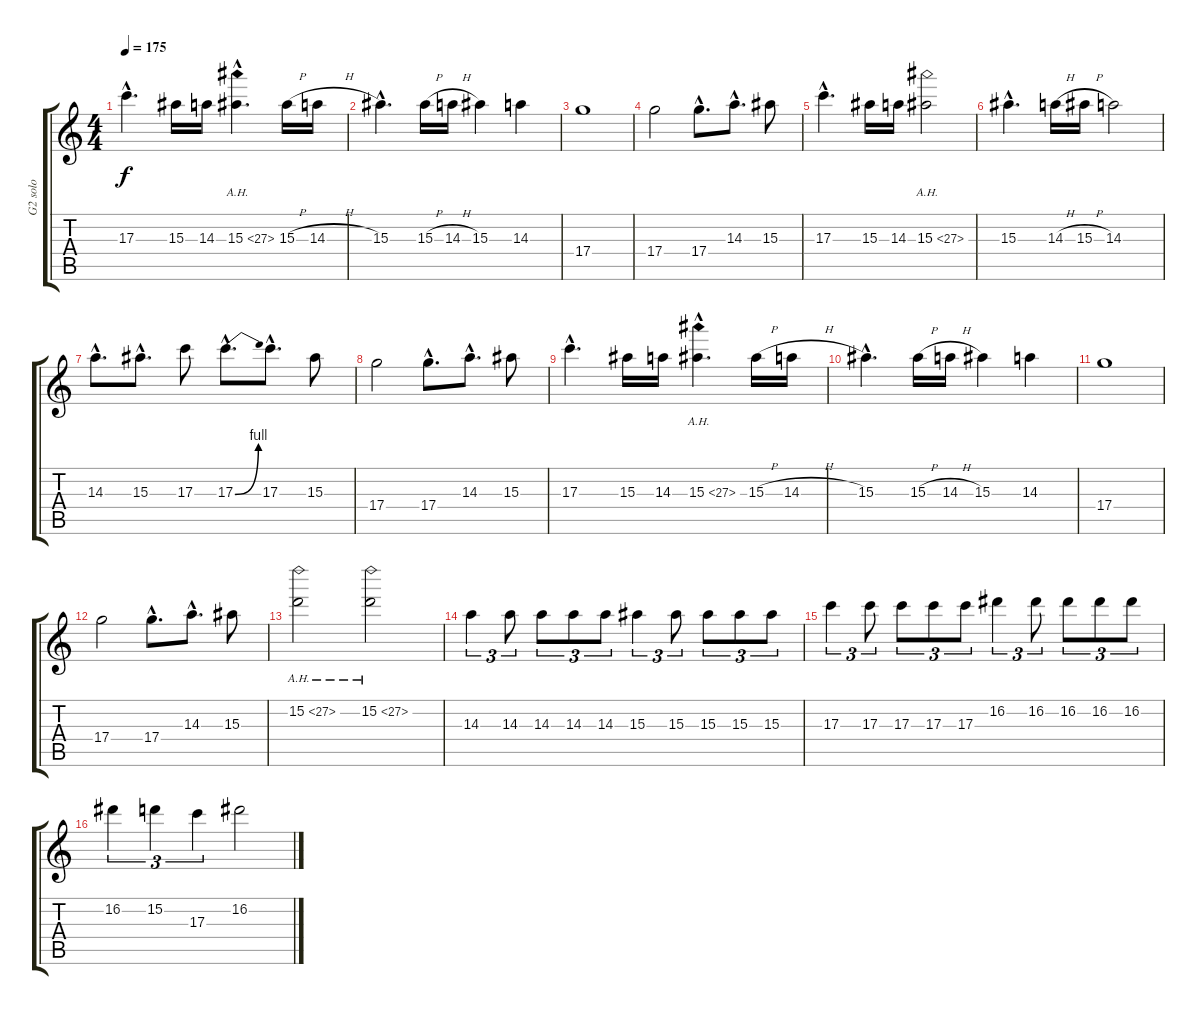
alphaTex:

\track ("G2 solo" "G2 solo") {instrument overdrivenguitar}
\staff {score tabs}
\tuning (E4 B3 G3 D3 A2 E2) {hide}
\ts (4 4)
\tempo 175
\clef g2
\ks c
17.3{hac}.4{d dy f} 15.3.16 14.3.16 15.3{ah 12 hac}.4{d} 15.3{h}.16 14.3{h}.16 |
15.3{hac}.4{d} 15.3{h}.16 14.3{h}.16 15.3.4 14.3.4 |
17.4.1 |
17.4.2 17.4{hac}.8{d} 14.3{hac}.8{d} 15.3.8 |
17.3{hac}.4{d} 15.3.16 14.3.16 15.3{ah 12}.2 |
15.3{hac}.4{d} 14.3{h}.16 15.3{h}.16 14.3.2 |
14.3{hac}.8{d} 15.3{hac}.8{d} 17.3.8 17.3{be (bend 0 0 60 4) hac}.8{d} 17.3{hac}.8{d} 15.3.8 |
17.4.2 17.4{hac}.8{d} 14.3{hac}.8{d} 15.3.8 |
17.3{hac}.4{d} 15.3.16 14.3.16 15.3{ah 12 hac}.4{d} 15.3{h}.16 14.3{h}.16 |
15.3{hac}.4{d} 15.3{h}.16 14.3{h}.16 15.3.4 14.3.4 |
17.4.1 |
17.4.2 17.4{hac}.8{d} 14.3{hac}.8{d} 15.3.8 |
15.2{ah 12}.2 15.2{ah 12}.2 |
14.3.4{tu (3 2)} 14.3.8{tu (3 2)} 14.3.8{tu (3 2)} 14.3.8{tu (3 2)} 14.3.8{tu (3 2)} 15.3.4{tu (3 2)} 15.3.8{tu (3 2)} 15.3.8{tu (3 2)} 15.3.8{tu (3 2)} 15.3.8{tu (3 2)} |
17.3.4{tu (3 2)} 17.3.8{tu (3 2)} 17.3.8{tu (3 2)} 17.3.8{tu (3 2)} 17.3.8{tu (3 2)} 16.2.4{tu (3 2)} 16.2.8{tu (3 2)} 16.2.8{tu (3 2)} 16.2.8{tu (3 2)} 16.2.8{tu (3 2)} |
16.2.4{tu (3 2)} 15.2.4{tu (3 2)} 17.3.4{tu (3 2)} 16.2.2
